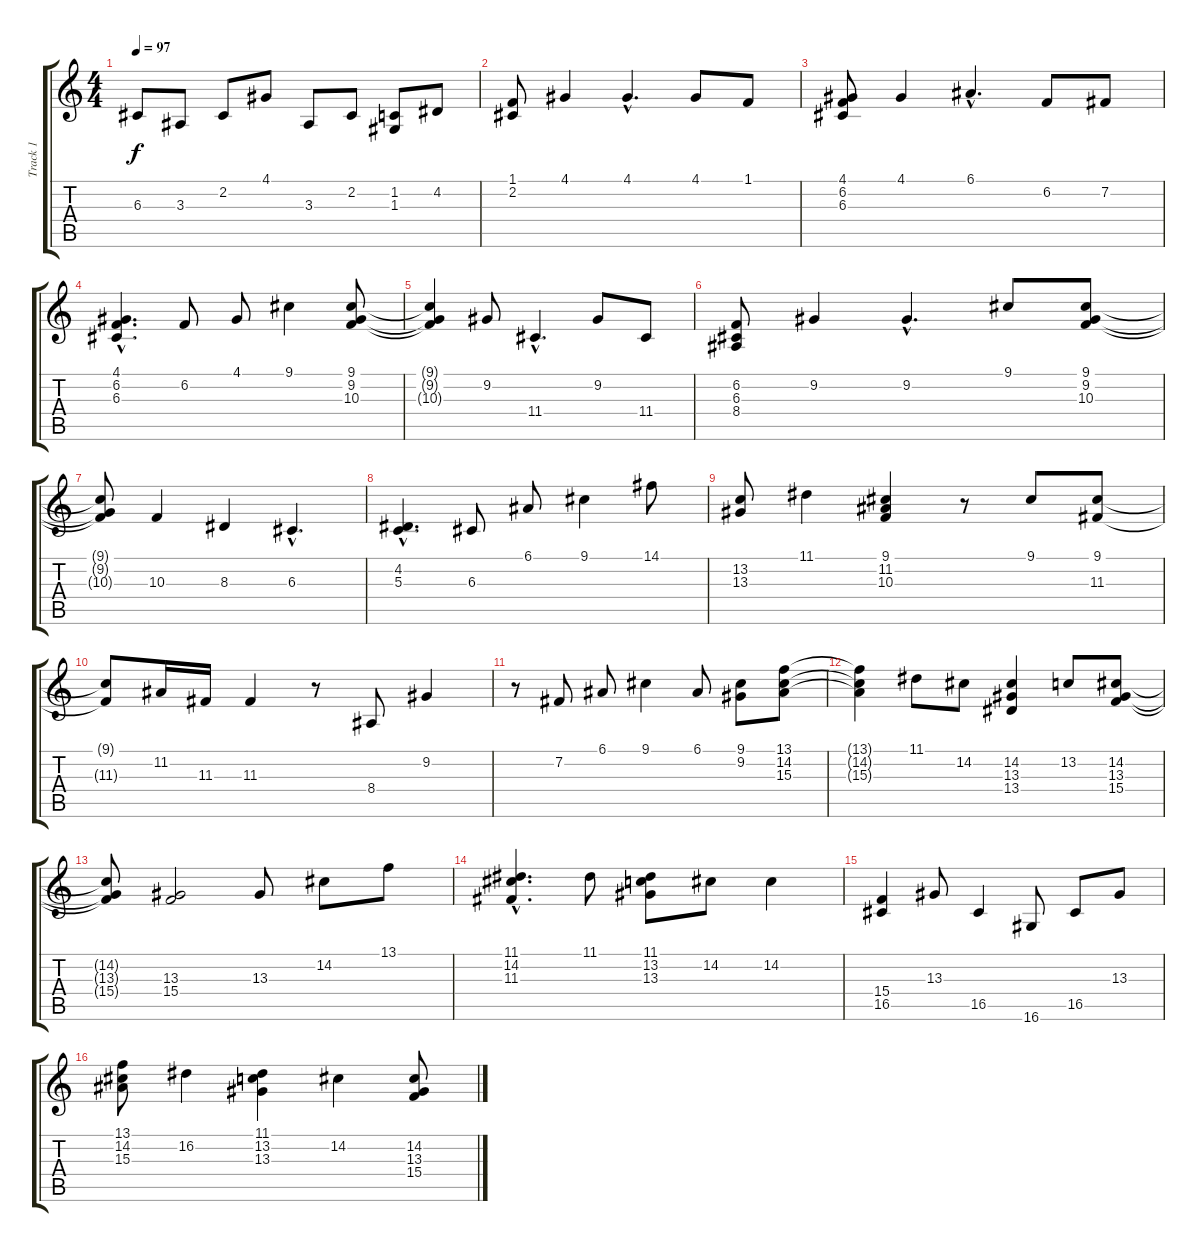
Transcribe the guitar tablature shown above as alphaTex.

\track ("Track 1" "Track 1") {instrument acousticgrandpiano}
\staff {score tabs}
\tuning (E4 B3 G3 D3 A2 E2) {hide}
\ts (4 4)
\tempo 97
\clef g2
\ks c
6.3.8{dy f} 3.3.8 2.2.8 4.1.8 3.3.8 2.2.8 (1.2 1.3).8 4.2.8 |
(1.1 2.2).8 4.1.4 4.1{hac}.4{d} 4.1.8 1.1.8 |
(4.1 6.2 6.3).8 4.1.4 6.1{hac}.4{d} 6.2.8 7.2.8 |
(4.1{hac} 6.2{hac} 6.3{hac}).4{d} 6.2.8 4.1.8 9.1.4 (9.1 9.2 10.3).8 |
(9.1{t} 9.2{t} 10.3{t}).4 9.2.8 11.4{hac}.4{d} 9.2.8 11.4.8 |
(6.2 6.3 8.4).8 9.2.4 9.2{hac}.4{d} 9.1.8 (9.1 9.2 10.3).8 |
(9.1{t} 9.2{t} 10.3{t}).8 10.3.4 8.3.4 6.3{hac}.4{d} |
(4.2{hac} 5.3{hac}).4{d} 6.3.8 6.1.8 9.1.4 14.1.8 |
(13.2 13.3).8 11.1.4 (9.1 11.2 10.3).4 r.8 9.1.8 (9.1 11.3).8 |
(9.1{t} 11.3{t}).8 11.2.16 11.3.16 11.3.4 r.8 8.4.8 9.2.4 |
r.8 7.2.8 6.1.8 9.1.4 6.1.8 (9.1 9.2).8 (13.1 14.2 15.3).8 |
(13.1{t} 14.2{t} 15.3{t}).4 11.1.8 14.2.8 (14.2 13.3 13.4).4 13.2.8 (14.2 13.3 15.4).8 |
(14.2{t} 13.3{t} 15.4{t}).8 (13.3 15.4).2 13.3.8 14.2.8 13.1.8 |
(11.1{hac} 14.2{hac} 11.3{hac}).4{d} 11.1.8 (11.1 13.2 13.3).8 14.2.8 14.2.4 |
(15.4 16.5).4 13.3.8 16.5.4 16.6.8 16.5.8 13.3.8 |
(13.1 14.2 15.3).8 16.2.4 (11.1 13.2 13.3).4 14.2.4 (14.2 13.3 15.4).8
